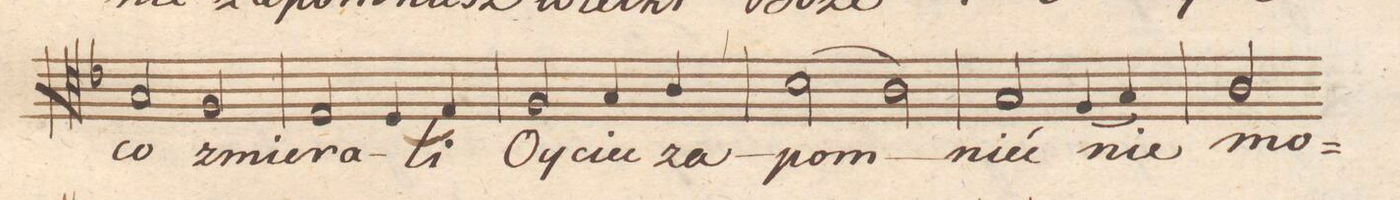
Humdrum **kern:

**kern	**text	**dynam
*I"Tenore.	*	*
*clefC4	*	*
*k[b-]	*	*
*met(c|)	*	*
*M2/2	*	*
2G/	co	.
2F/	zmie-	.
=56	=56	=56
2E/	-ra-	.
(4D/	.	.
4E/)	-li	.
=57	=57	=57
2F/	Oy-	.
4G/	-ciec	.
4A/	za-	.
=58	=58	=58
(2B-\	-pom-	.
2A\)	.	.
=59	=59	=59
2G/	-nieć	.
(4F/	nie	.
4G/)	.	.
=60	=60	=60
2A/	mo-	.
*-	*-	*-
